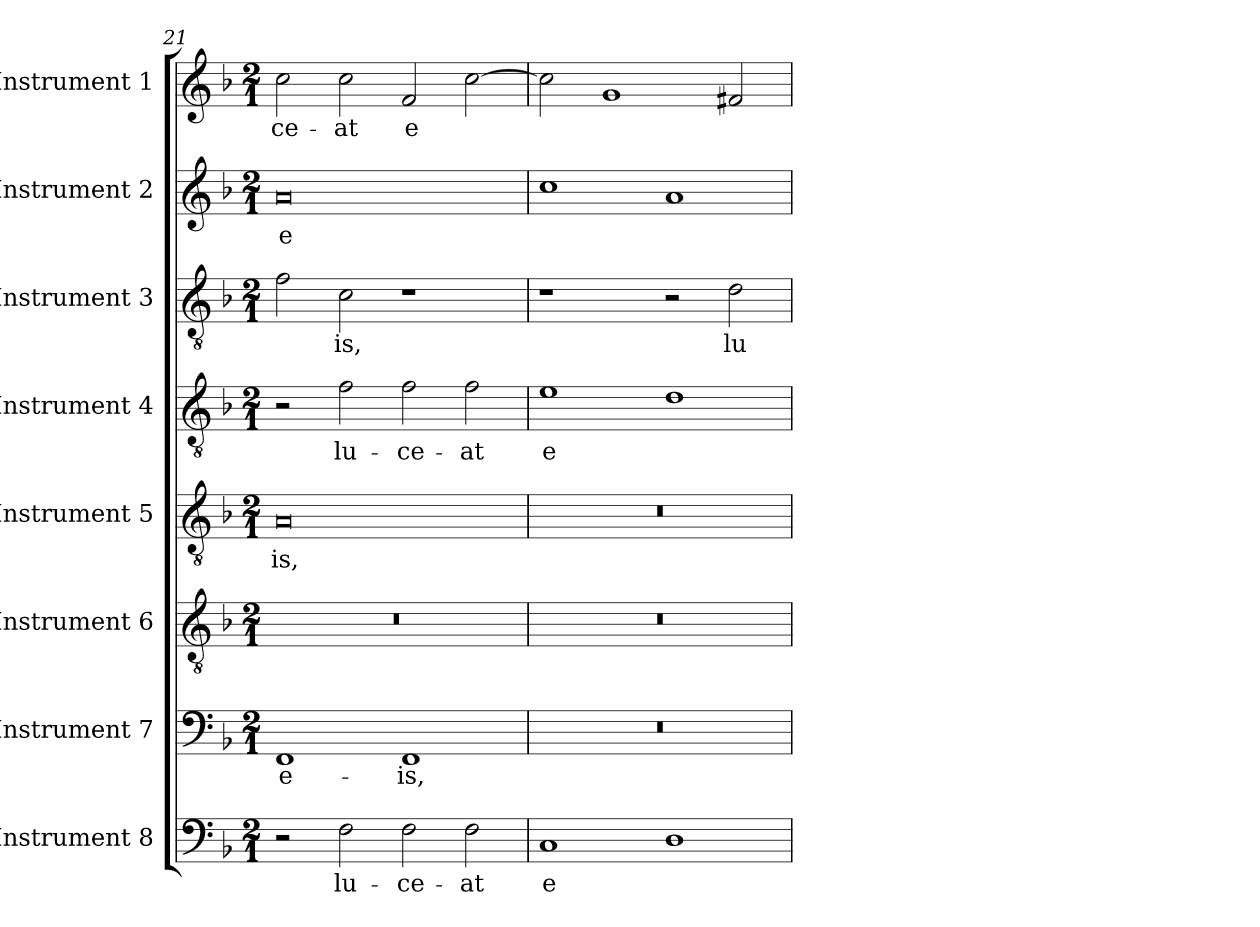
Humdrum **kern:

**kern	**text	**kern	**text	**kern	**kern	**text	**kern	**text	**kern	**text	**kern	**text	**kern	**text
*part8	*part8	*part7	*part7	*part6	*part5	*part5	*part4	*part4	*part3	*part3	*part2	*part2	*part1	*part1
*staff8	*staff8	*staff7	*staff7	*staff6	*staff5	*staff5	*staff4	*staff4	*staff3	*staff3	*staff2	*staff2	*staff1	*staff1
*I"Instrument 8	*	*I"Instrument 7	*	*I"Instrument 6	*I"Instrument 5	*	*I"Instrument 4	*	*I"Instrument 3	*	*I"Instrument 2	*	*I"Instrument 1	*
*clefF4	*	*clefF4	*	*clefGv2	*clefGv2	*	*clefGv2	*	*clefGv2	*	*clefG2	*	*clefG2	*
*k[b-]	*	*k[b-]	*	*k[b-]	*k[b-]	*	*k[b-]	*	*k[b-]	*	*k[b-]	*	*k[b-]	*
*F:	*	*F:	*	*F:	*F:	*	*F:	*	*F:	*	*F:	*	*F:	*
*M2/1	*	*M2/1	*	*M2/1	*M2/1	*	*M2/1	*	*M2/1	*	*M2/1	*	*M2/1	*
=21	=21	=21	=21	=21	=21	=21	=21	=21	=21	=21	=21	=21	=21	=21
!	!	!	!LO:LY:b:cj	!	!	!LO:LY:b:cj	!	!	!	!LO:LY:b:cj	!	!LO:LY:b:cj	!	!LO:LY:b:cj
2r	.	1FF	e-	0r	0A	-is,	2r	.	2f\	--	0a	e-	2cc\	-ce-
!	!LO:LY:b:cj	!	!	!	!	!	!	!LO:LY:b:cj	!	!LO:LY:b:cj	!	!	!	!LO:LY:b:cj
2F\	lu-	.	.	.	.	.	2f\	lu-	2c\	-is,	.	.	2cc\	-at
!	!LO:LY:b:cj	!	!LO:LY:b:cj	!	!	!	!	!LO:LY:b:cj	!	!	!	!	!	!LO:LY:b:cj
2F\	-ce-	1FF	-is,	.	.	.	2f\	-ce-	1r	.	.	.	2f/	e-
!	!LO:LY:b:cj	!	!	!	!	!	!	!LO:LY:b:cj	!	!	!	!	!	!LO:LY:b:cj
2F\	-at	.	.	.	.	.	2f\	-at	.	.	.	.	[>2cc\	--
=22	=22	=22	=22	=22	=22	=22	=22	=22	=22	=22	=22	=22	=22	=22
!	!LO:LY:b:cj	!	!	!	!	!	!	!LO:LY:b:cj	!	!	!	!LO:LY:b:cj	!	!LO:LY:b:cj
1C	e-	0r	.	0r	0r	.	1e	e-	1r	.	1cc	--	2cc\]	--
!	!	!	!	!	!	!	!	!	!	!	!	!	!	!LO:LY:b:cj
.	.	.	.	.	.	.	.	.	.	.	.	.	1g	--
!	!LO:LY:b:cj	!	!	!	!	!	!	!LO:LY:b:cj	!	!	!	!LO:LY:b:cj	!	!
1D	--	.	.	.	.	.	1d	--	2r	.	1a	--	.	.
!	!	!	!	!	!	!	!	!	!	!LO:LY:b:cj	!	!	!	!LO:LY:b:cj
.	.	.	.	.	.	.	.	.	2d\	lu-	.	.	2f#X/	--
=	=	=	=	=	=	=	=	=	=	=	=	=	=	=
*-	*-	*-	*-	*-	*-	*-	*-	*-	*-	*-	*-	*-	*-	*-
